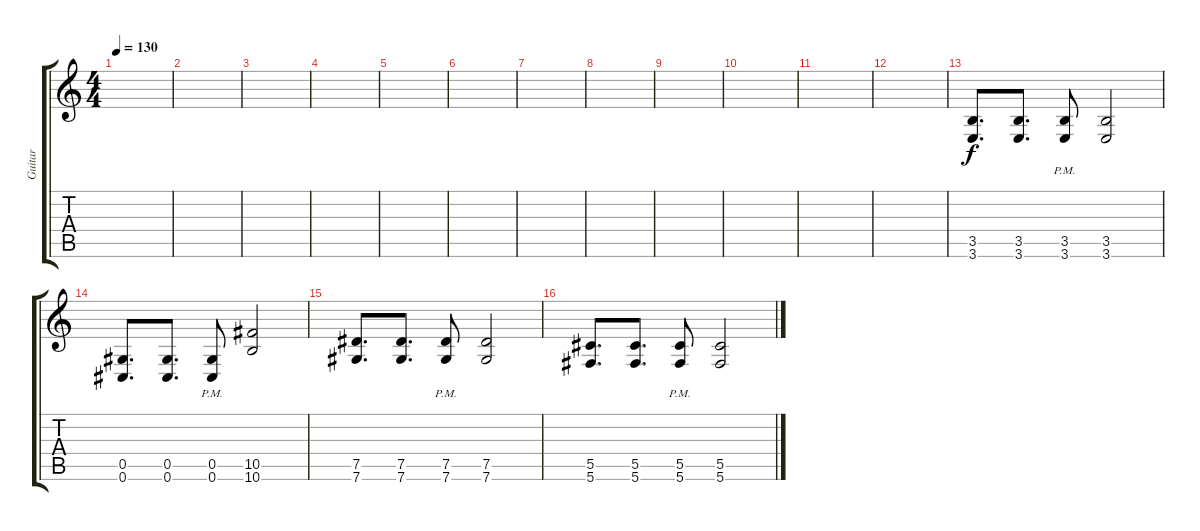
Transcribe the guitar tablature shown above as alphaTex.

\track ("Guitar" "Guitar") {instrument distortionguitar}
\staff {score tabs}
\tuning (Eb4 Bb3 Gb3 Db3 Ab2 Db2) {hide}
\ts (4 4)
\tempo 130
\clef g2
\ks c
|
|
|
|
|
|
|
|
|
|
|
|
(3.5 3.6).8{d volume 14} (3.5 3.6).8{d} (3.5{pm} 3.6{pm}).8 (3.5 3.6).2 |
(0.5 0.6).8{d} (0.5 0.6).8{d} (0.5{pm} 0.6{pm}).8 (10.5 10.6).2 |
(7.5 7.6).8{d} (7.5 7.6).8{d} (7.5{pm} 7.6{pm}).8 (7.5 7.6).2 |
(5.5 5.6).8{d} (5.5 5.6).8{d} (5.5{pm} 5.6{pm}).8 (5.5 5.6).2
